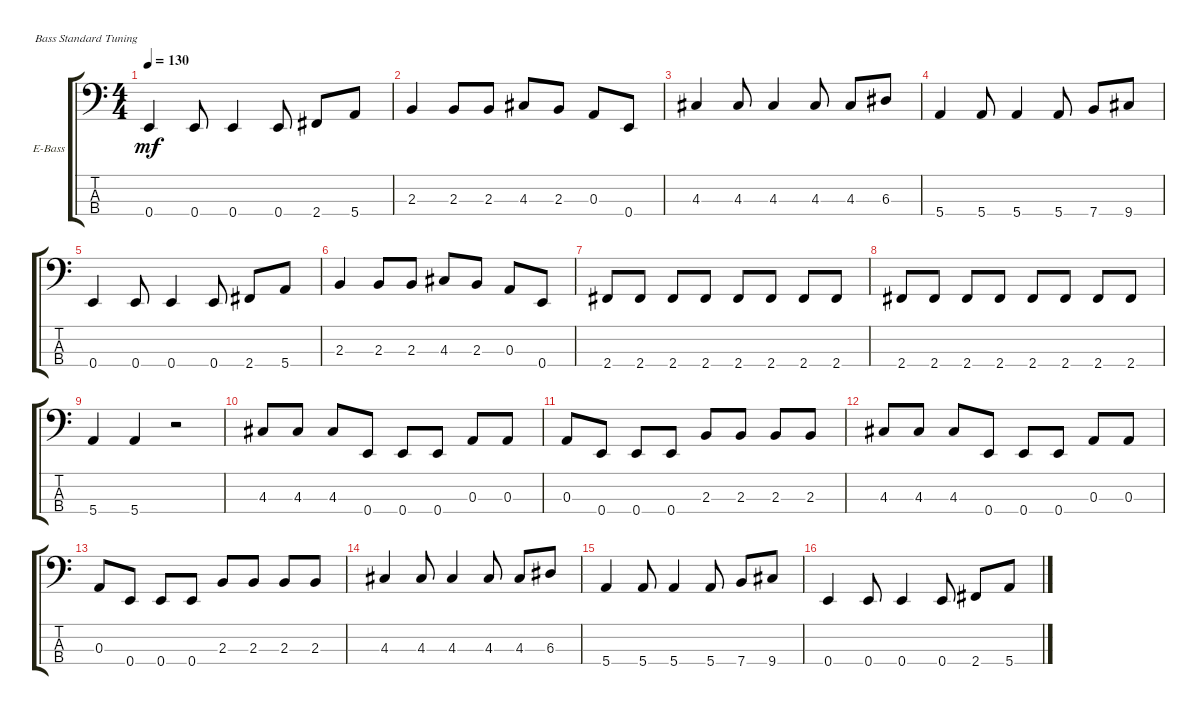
\defaultSystemsLayout 4
\bracketExtendMode groupsimilarinstruments
\firstSystemTrackNameOrientation horizontal
\otherSystemsTrackNameOrientation horizontal
\track ("Electric Bass" "E-Bass") {instrument electricbassfinger}
\staff {score tabs}
\tuning (G2 D2 A1 E1)
\ts (4 4)
\tempo 130
\clef f4
\ks c
0.4.4{dy mf} 0.4.8 0.4.4 0.4.8 2.4.8 5.4.8 |
2.3.4 2.3.8 2.3.8 4.3.8 2.3.8 0.3.8 0.4.8 |
4.3.4 4.3.8 4.3.4 4.3.8 4.3.8 6.3.8 |
5.4.4 5.4.8 5.4.4 5.4.8 7.4.8 9.4.8 |
0.4.4 0.4.8 0.4.4 0.4.8 2.4.8 5.4.8 |
2.3.4 2.3.8 2.3.8 4.3.8 2.3.8 0.3.8 0.4.8 |
2.4.8 2.4.8 2.4.8 2.4.8 2.4.8 2.4.8 2.4.8 2.4.8 |
2.4.8 2.4.8 2.4.8 2.4.8 2.4.8 2.4.8 2.4.8 2.4.8 |
5.4.4 5.4.4 r.2 |
4.3.8 4.3.8 4.3.8 0.4.8 0.4.8 0.4.8 0.3.8 0.3.8 |
0.3.8 0.4.8 0.4.8 0.4.8 2.3.8 2.3.8 2.3.8 2.3.8 |
4.3.8 4.3.8 4.3.8 0.4.8 0.4.8 0.4.8 0.3.8 0.3.8 |
0.3.8 0.4.8 0.4.8 0.4.8 2.3.8 2.3.8 2.3.8 2.3.8 |
4.3.4 4.3.8 4.3.4 4.3.8 4.3.8 6.3.8 |
5.4.4 5.4.8 5.4.4 5.4.8 7.4.8 9.4.8 |
0.4.4 0.4.8 0.4.4 0.4.8 2.4.8 5.4.8
